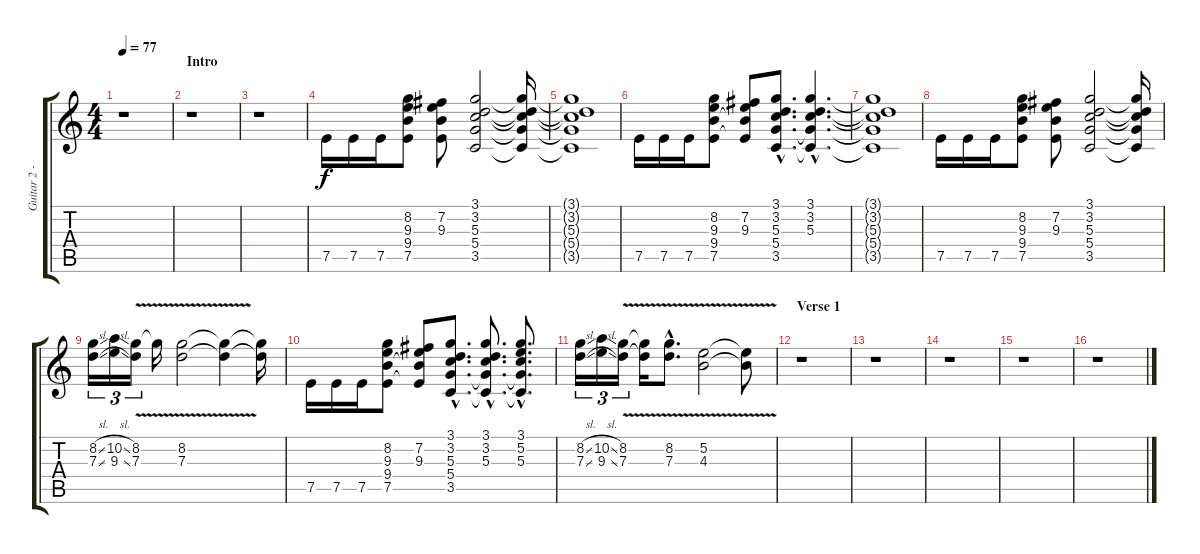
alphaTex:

\track ("Guitar 2 - Mike Lewis" "Guitar 2 -") {instrument electricguitarclean}
\staff {score tabs}
\tuning (E4 B3 G3 D3 A2 E2) {hide}
\ts (4 4)
\tempo 77
\clef g2
\ks c
r.1{dy f instrument electricguitarclean} |
\section ("" "Intro")
r.1 |
r.1 |
7.5.16 7.5.16 7.5.16 (8.2 9.3 9.4 7.5).8 (7.2 9.3 9.4{t} 7.5{t}).8 (3.1 3.2 5.3 5.4 3.5).2 (3.1{t} 3.2{t} 5.3{t} 5.4{t} 3.5{t}).16 |
(3.1{t} 3.2{t} 5.3{t} 5.4{t} 3.5{t}).1 |
7.5.16 7.5.16 7.5.16 (8.2 9.3 9.4 7.5).8 (7.2 9.3 9.4{t} 7.5{t}).8 (3.1{hac} 3.2{hac} 5.3{hac} 5.4{hac} 3.5{hac}).8{d} (3.1{hac} 3.2{hac} 5.3{hac} 5.4{hac t} 3.5{hac t}).4{d} |
(3.1{t} 3.2{t} 5.3{t} 5.4{t} 3.5{t}).1 |
7.5.16 7.5.16 7.5.16 (8.2 9.3 9.4 7.5).8 (7.2 9.3 9.4{t} 7.5{t}).8 (3.1 3.2 5.3 5.4 3.5).2 (3.1{t} 3.2{t} 5.3{t} 5.4{t} 3.5{t}).16 |
(8.2{sl} 7.3{sl}).16{tu (3 2)} (10.2{sl} 9.3{sl}).16{tu (3 2)} (8.2{v} 7.3{v}).16{tu (3 2)} 8.2{t}.16 (8.2{v} 7.3{v}).2 (8.2{t} 7.3{t}).4 (8.2{t} 7.3{t}).16 |
7.5.16 7.5.16 7.5.16 (8.2 9.3 9.4 7.5).8 (7.2 9.3 9.4{t} 7.5{t}).8 (3.1{hac} 3.2{hac} 5.3{hac} 5.4{hac} 3.5{hac}).8{d} (3.1{hac} 3.2{hac} 5.3{hac} 5.4{hac t} 3.5{hac t}).8{d} (3.1{hac} 5.2{hac} 5.3{hac} 5.4{hac t} 3.5{hac t}).8{d} |
(8.2{sl} 7.3{sl}).16{tu (3 2)} (10.2{sl} 9.3{sl}).16{tu (3 2)} (8.2{v} 7.3{v}).16{tu (3 2)} (8.2{t} 7.3{t}).16 (8.2{v hac} 7.3{v hac}).8{d} (5.2{v} 4.3{v}).2 (5.2{t} 4.3{t}).8 |
\section ("" "Verse 1")
r.1 |
r.1 |
r.1 |
r.1 |
r.1
